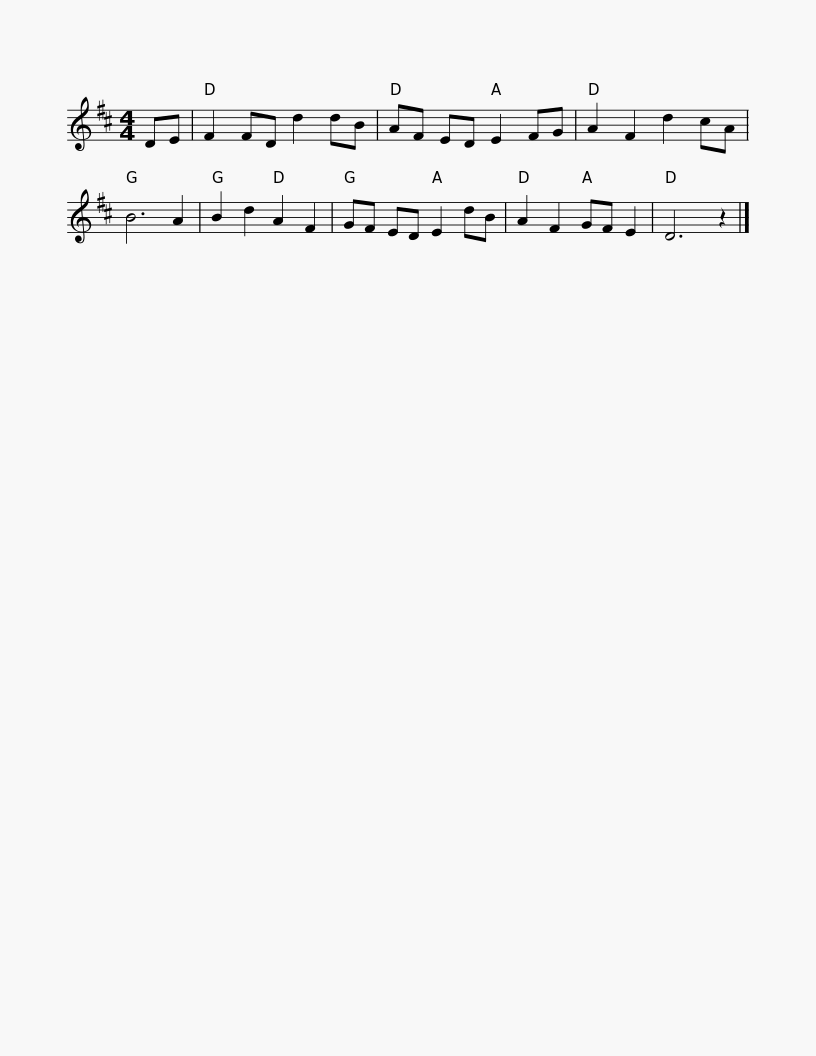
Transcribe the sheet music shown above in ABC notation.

X:1
L:1/8
M:4/4
I:linebreak $
K:D
V:1 treble
V:1
 DE | F2 FD d2 dB | AF ED E2 FG | A2 F2 d2 cA | B6 A2 | %5
 B2 d2 A2 F2 | GF ED E2 dB | A2 F2 GF E2 | D6 z2 |] %9
